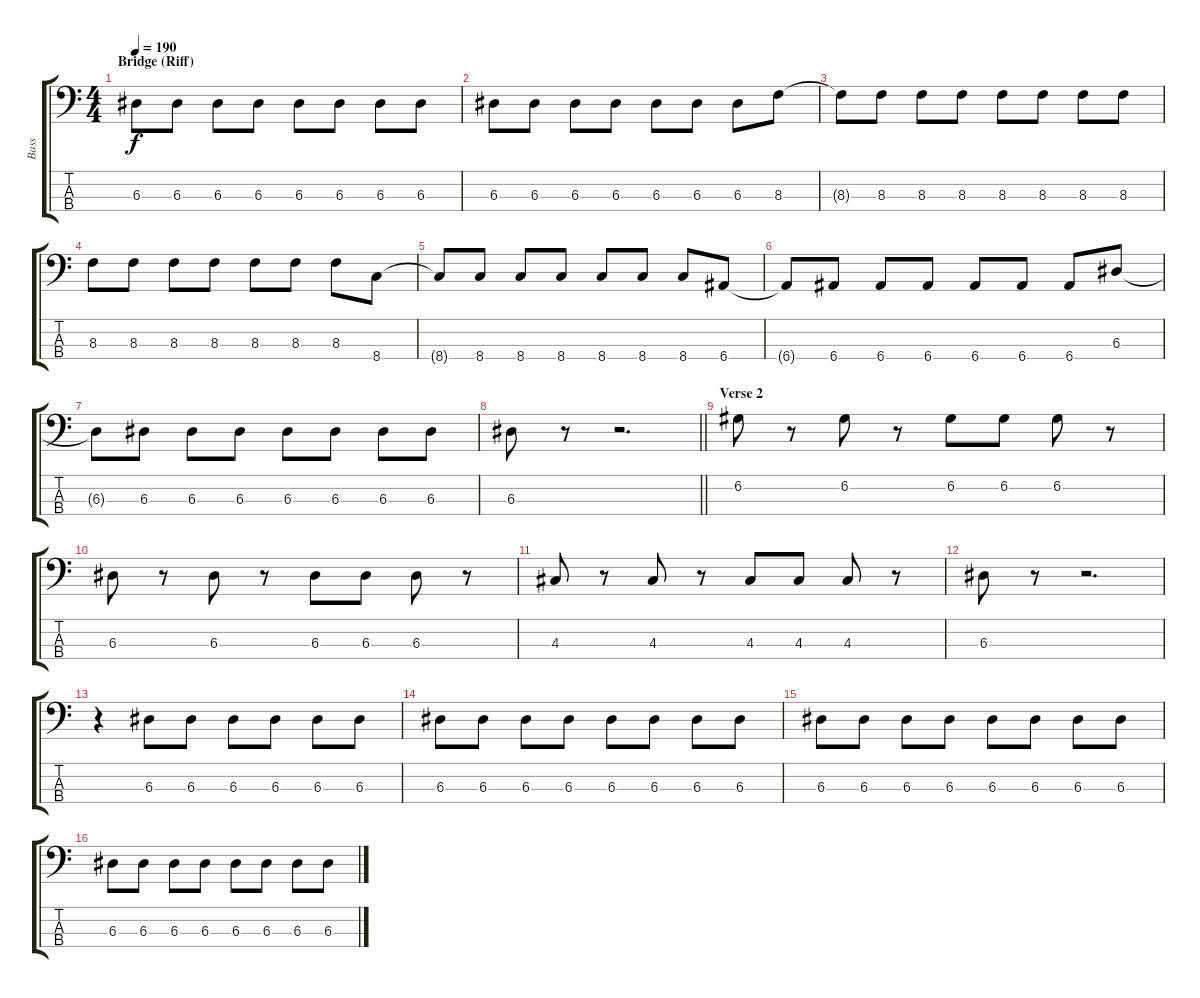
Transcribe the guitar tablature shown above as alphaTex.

\track ("Bass" "Bass") {instrument electricbassfinger}
\staff {score tabs}
\tuning (G2 D2 A1 E1) {hide}
\ts (4 4)
\section ("" "Bridge (Riff)")
\tempo 190
\clef f4
\ks c
6.3{t}.8{dy f} 6.3.8 6.3.8 6.3.8 6.3.8 6.3.8 6.3.8 6.3.8 |
6.3.8 6.3.8 6.3.8 6.3.8 6.3.8 6.3.8 6.3.8 8.3.8 |
8.3{t}.8 8.3.8 8.3.8 8.3.8 8.3.8 8.3.8 8.3.8 8.3.8 |
8.3.8 8.3.8 8.3.8 8.3.8 8.3.8 8.3.8 8.3.8 8.4.8 |
8.4{t}.8 8.4.8 8.4.8 8.4.8 8.4.8 8.4.8 8.4.8 6.4.8 |
6.4{t}.8 6.4.8 6.4.8 6.4.8 6.4.8 6.4.8 6.4.8 6.3.8 |
6.3{t}.8 6.3.8 6.3.8 6.3.8 6.3.8 6.3.8 6.3.8 6.3.8 |
\barLineRight lightlight
6.3.8 r.8 r.2{d} |
\section ("" "Verse 2")
6.2.8 r.8 6.2.8 r.8 6.2.8 6.2.8 6.2.8 r.8 |
6.3.8 r.8 6.3.8 r.8 6.3.8 6.3.8 6.3.8 r.8 |
4.3.8 r.8 4.3.8 r.8 4.3.8 4.3.8 4.3.8 r.8 |
6.3.8 r.8 r.2{d} |
r.4 6.3.8 6.3.8 6.3.8 6.3.8 6.3.8 6.3.8 |
6.3.8 6.3.8 6.3.8 6.3.8 6.3.8 6.3.8 6.3.8 6.3.8 |
6.3.8 6.3.8 6.3.8 6.3.8 6.3.8 6.3.8 6.3.8 6.3.8 |
6.3.8 6.3.8 6.3.8 6.3.8 6.3.8 6.3.8 6.3.8 6.3.8
